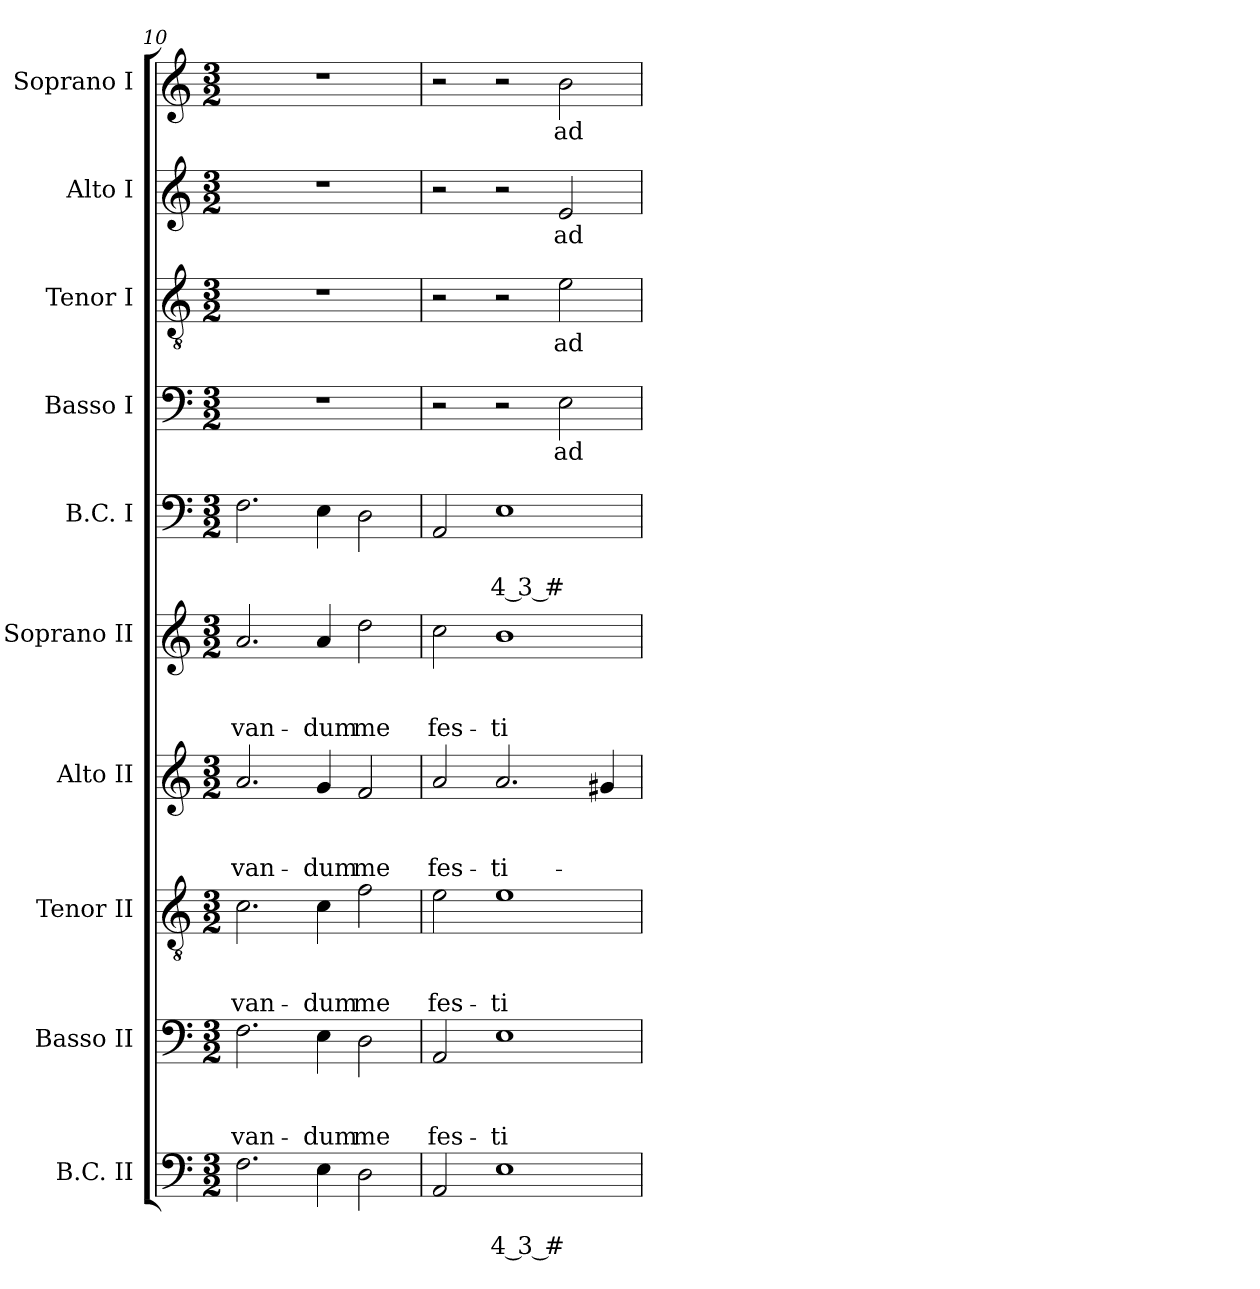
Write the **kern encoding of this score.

**kern	**text	**text	**kern	**text	**text	**text	**kern	**text	**text	**text	**kern	**text	**text	**text	**kern	**text	**text	**text	**kern	**text	**text	**kern	**text	**kern	**text	**kern	**text	**kern	**text
*part10	*part10	*part10	*part9	*part9	*part9	*part9	*part8	*part8	*part8	*part8	*part7	*part7	*part7	*part7	*part6	*part6	*part6	*part6	*part5	*part5	*part5	*part4	*part4	*part3	*part3	*part2	*part2	*part1	*part1
*staff10	*staff10	*staff10	*staff9	*staff9	*staff9	*staff9	*staff8	*staff8	*staff8	*staff8	*staff7	*staff7	*staff7	*staff7	*staff6	*staff6	*staff6	*staff6	*staff5	*staff5	*staff5	*staff4	*staff4	*staff3	*staff3	*staff2	*staff2	*staff1	*staff1
*I"B.C. II	*	*	*I"Basso II	*	*	*	*I"Tenor II	*	*	*	*I"Alto II	*	*	*	*I"Soprano II	*	*	*	*I"B.C. I	*	*	*I"Basso I	*	*I"Tenor I	*	*I"Alto I	*	*I"Soprano I	*
*I'BC2	*	*	*I'B 2	*	*	*	*I'T 2	*	*	*	*I'A 2	*	*	*	*I'S 2	*	*	*	*I'BC1	*	*	*I'B 1	*	*I'T 1	*	*I'A 1	*	*I'S 1	*
*clefF4	*	*	*clefF4	*	*	*	*clefGv2	*	*	*	*clefG2	*	*	*	*clefG2	*	*	*	*clefF4	*	*	*clefF4	*	*clefGv2	*	*clefG2	*	*clefG2	*
*k[]	*	*	*k[]	*	*	*	*k[]	*	*	*	*k[]	*	*	*	*k[]	*	*	*	*k[]	*	*	*k[]	*	*k[]	*	*k[]	*	*k[]	*
*C:	*	*	*C:	*	*	*	*C:	*	*	*	*C:	*	*	*	*C:	*	*	*	*C:	*	*	*C:	*	*C:	*	*C:	*	*C:	*
*M3/2	*	*	*M3/2	*	*	*	*M3/2	*	*	*	*M3/2	*	*	*	*M3/2	*	*	*	*M3/2	*	*	*M3/2	*	*M3/2	*	*M3/2	*	*M3/2	*
=10	=10	=10	=10	=10	=10	=10	=10	=10	=10	=10	=10	=10	=10	=10	=10	=10	=10	=10	=10	=10	=10	=10	=10	=10	=10	=10	=10	=10	=10
!	!	!	!	!	!	!LO:LY:b	!	!	!	!	!	!	!	!	!	!	!	!	!	!	!	!	!	!	!	!	!	!	!
!	!	!	!	!	!	!	!	!	!	!LO:LY:b	!	!	!	!	!	!	!	!	!	!	!	!	!	!	!	!	!	!	!
!	!	!	!	!	!	!	!	!	!	!	!	!	!	!LO:LY:b	!	!	!	!	!	!	!	!	!	!	!	!	!	!	!
!	!	!	!	!	!	!	!	!	!	!	!	!	!	!	!	!	!	!LO:LY:b	!	!	!	!	!	!	!	!	!	!	!
2.F\	.	.	2.F\	.	.	-van-	2.c\	.	.	-van-	2.a/	.	.	-van-	2.a/	.	.	-van-	2.F\	.	.	1.r	.	1.r	.	1.r	.	1.r	.
!	!	!	!	!	!	!LO:LY:b	!	!	!	!	!	!	!	!	!	!	!	!	!	!	!	!	!	!	!	!	!	!	!
!	!	!	!	!	!	!	!	!	!	!LO:LY:b	!	!	!	!	!	!	!	!	!	!	!	!	!	!	!	!	!	!	!
!	!	!	!	!	!	!	!	!	!	!	!	!	!	!LO:LY:b	!	!	!	!	!	!	!	!	!	!	!	!	!	!	!
!	!	!	!	!	!	!	!	!	!	!	!	!	!	!	!	!	!	!LO:LY:b	!	!	!	!	!	!	!	!	!	!	!
4E\	.	.	4E\	.	.	-dum	4c\	.	.	-dum	4g/	.	.	-dum	4a/	.	.	-dum	4E\	.	.	.	.	.	.	.	.	.	.
!	!	!	!	!	!	!LO:LY:b	!	!	!	!	!	!	!	!	!	!	!	!	!	!	!	!	!	!	!	!	!	!	!
!	!	!	!	!	!	!	!	!	!	!LO:LY:b	!	!	!	!	!	!	!	!	!	!	!	!	!	!	!	!	!	!	!
!	!	!	!	!	!	!	!	!	!	!	!	!	!	!LO:LY:b	!	!	!	!	!	!	!	!	!	!	!	!	!	!	!
!	!	!	!	!	!	!	!	!	!	!	!	!	!	!	!	!	!	!LO:LY:b	!	!	!	!	!	!	!	!	!	!	!
2D\	.	.	2D\	.	.	me	2f\	.	.	me	2f/	.	.	me	2dd\	.	.	me	2D\	.	.	.	.	.	.	.	.	.	.
=11	=11	=11	=11	=11	=11	=11	=11	=11	=11	=11	=11	=11	=11	=11	=11	=11	=11	=11	=11	=11	=11	=11	=11	=11	=11	=11	=11	=11	=11
!	!	!	!	!	!	!LO:LY:b	!	!	!	!	!	!	!	!	!	!	!	!	!	!	!	!	!	!	!	!	!	!	!
!	!	!	!	!	!	!	!	!	!	!LO:LY:b	!	!	!	!	!	!	!	!	!	!	!	!	!	!	!	!	!	!	!
!	!	!	!	!	!	!	!	!	!	!	!	!	!	!LO:LY:b	!	!	!	!	!	!	!	!	!	!	!	!	!	!	!
!	!	!	!	!	!	!	!	!	!	!	!	!	!	!	!	!	!	!LO:LY:b	!	!	!	!	!	!	!	!	!	!	!
2AA/	.	.	2AA/	.	.	fes-	2e\	.	.	fes-	2a/	.	.	fes-	2cc\	.	.	fes-	2AA/	.	.	2r	.	2r	.	2r	.	2r	.
!	!	!LO:LY:b	!	!	!	!	!	!	!	!	!	!	!	!	!	!	!	!	!	!	!	!	!	!	!	!	!	!	!
!	!	!	!	!	!	!LO:LY:b	!	!	!	!	!	!	!	!	!	!	!	!	!	!	!	!	!	!	!	!	!	!	!
!	!	!	!	!	!	!	!	!	!	!LO:LY:b	!	!	!	!	!	!	!	!	!	!	!	!	!	!	!	!	!	!	!
!	!	!	!	!	!	!	!	!	!	!	!	!	!	!LO:LY:b	!	!	!	!	!	!	!	!	!	!	!	!	!	!	!
!	!	!	!	!	!	!	!	!	!	!	!	!	!	!	!	!	!	!LO:LY:b	!	!	!	!	!	!	!	!	!	!	!
!	!	!	!	!	!	!	!	!	!	!	!	!	!	!	!	!	!	!	!	!	!LO:LY:b	!	!	!	!	!	!	!	!
1E	.	4 3 #	1E	.	.	-ti-	1e	.	.	-ti-	2.a/	.	.	-ti-	1b	.	.	-ti-	1E	.	4 3 #	2r	.	2r	.	2r	.	2r	.
!	!	!	!	!	!	!	!	!	!	!	!	!	!	!	!	!	!	!	!	!	!	!	!LO:LY:b	!	!	!	!	!	!
!	!	!	!	!	!	!	!	!	!	!	!	!	!	!	!	!	!	!	!	!	!	!	!	!	!LO:LY:b	!	!	!	!
!	!	!	!	!	!	!	!	!	!	!	!	!	!	!	!	!	!	!	!	!	!	!	!	!	!	!	!LO:LY:b	!	!
!	!	!	!	!	!	!	!	!	!	!	!	!	!	!	!	!	!	!	!	!	!	!	!	!	!	!	!	!	!LO:LY:b
.	.	.	.	.	.	.	.	.	.	.	.	.	.	.	.	.	.	.	.	.	.	2E\	ad	2e\	ad	2e/	ad	2b\	ad
.	.	.	.	.	.	.	.	.	.	.	4g#X/	.	.	.	.	.	.	.	.	.	.	.	.	.	.	.	.	.	.
=	=	=	=	=	=	=	=	=	=	=	=	=	=	=	=	=	=	=	=	=	=	=	=	=	=	=	=	=	=
*-	*-	*-	*-	*-	*-	*-	*-	*-	*-	*-	*-	*-	*-	*-	*-	*-	*-	*-	*-	*-	*-	*-	*-	*-	*-	*-	*-	*-	*-
